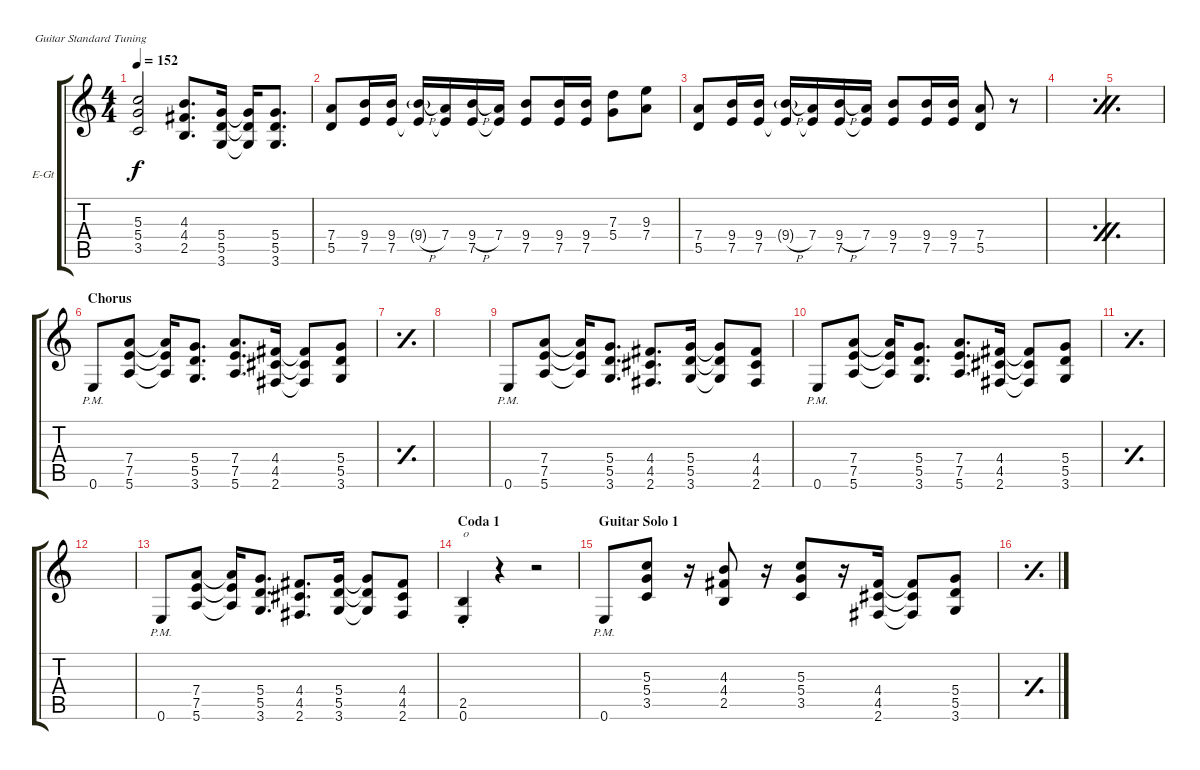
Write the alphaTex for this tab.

\bracketExtendMode groupsimilarinstruments
\firstSystemTrackNameOrientation horizontal
\otherSystemsTrackNameOrientation horizontal
\track ("Gtr. I" "E-Gt") {instrument overdrivenguitar}
\staff {score tabs}
\tuning (E4 B3 G3 D3 A2 E2)
\ts (4 4)
\tempo 152
\clef g2
\ks c
(5.3 5.4 3.5).2{dy f} (4.3 4.4 2.5).8{d} (5.4 5.5 3.6).16 (5.4{t} 5.5{t} 3.6{t}).16 (5.4 5.5 3.6).8{d} |
(7.4 5.5).8 (9.4 7.5).16 (9.4 7.5).16 (9.4{h g} 7.5{t}).16 (7.4 7.5{t}).16 (9.4{h} 7.5).16 (7.4 7.5{t}).16 (9.4 7.5).8 (9.4 7.5).16 (9.4 7.5).16 (7.3 5.4).8 (9.3 7.4).8 |
(7.4 5.5).8 (9.4 7.5).16 (9.4 7.5).16 (9.4{h g} 7.5{t}).16 (7.4 7.5{t}).16 (9.4{h} 7.5).16 (7.4 7.5{t}).16 (9.4 7.5).8 (9.4 7.5).16 (9.4 7.5).16 (7.4 5.5).8 r.8 |
\simile firstofdouble
|
\simile secondofdouble
|
\section ("" "Chorus")
\simile none
0.6{pm}.8 (7.4 7.5 5.6).8 (7.4{t} 7.5{t} 5.6{t}).16 (5.4 5.5 3.6).8{d} (7.4 7.5 5.6).8{d} (4.4 4.5 2.6).16 (4.4{t} 4.5{t} 2.6{t}).8 (5.4 5.5 3.6).8 |
\simile simple
|
|
\simile none
0.6{pm}.8 (7.4 7.5 5.6).8 (7.4{t} 7.5{t} 5.6{t}).16 (5.4 5.5 3.6).8{d} (4.4 4.5 2.6).8{d} (5.4 5.5 3.6).16 (5.4{t} 5.5{t} 3.6{t}).8 (4.4 4.5 2.6).8 |
0.6{pm}.8 (7.4 7.5 5.6).8 (7.4{t} 7.5{t} 5.6{t}).16 (5.4 5.5 3.6).8{d} (7.4 7.5 5.6).8{d} (4.4 4.5 2.6).16 (4.4{t} 4.5{t} 2.6{t}).8 (5.4 5.5 3.6).8 |
\simile simple
|
|
\simile none
0.6{pm}.8 (7.4 7.5 5.6).8 (7.4{t} 7.5{t} 5.6{t}).16 (5.4 5.5 3.6).8{d} (4.4 4.5 2.6).8{d} (5.4 5.5 3.6).16 (5.4{t} 5.5{t} 3.6{t}).8 (4.4 4.5 2.6).8 |
\section ("" "Coda 1")
(2.5{st} 0.6{st}).4{txt "o"} r.4 r.2 |
\section ("" "Guitar Solo 1")
0.6{pm}.8 (5.3 5.4 3.5).8 r.16 (4.3 4.4 2.5).8 r.16 (5.3 5.4 3.5).8 r.16 (4.4 4.5 2.6).16 (4.4{t} 4.5{t} 2.6{t}).8 (5.4 5.5 3.6).8 |
\simile simple
